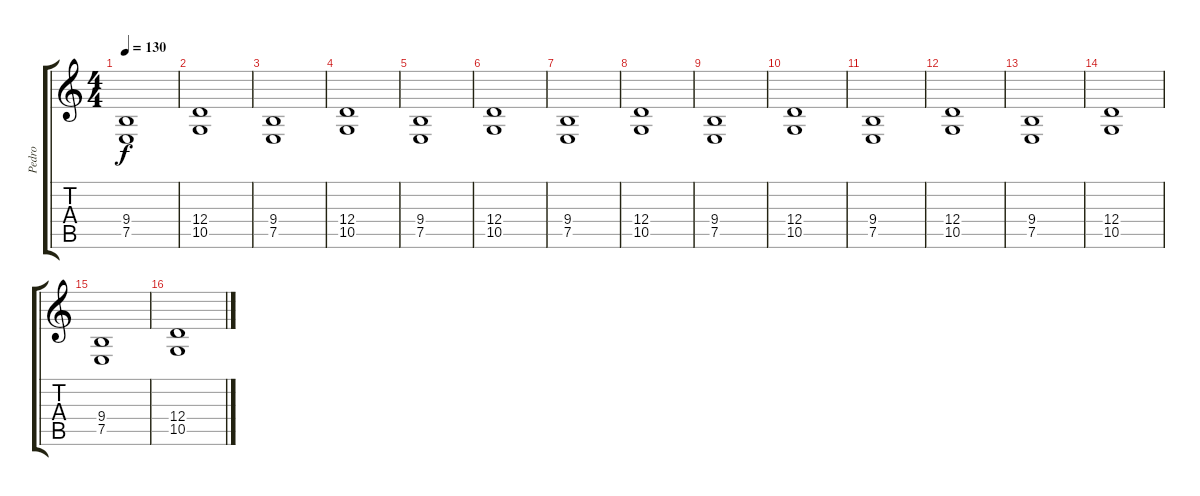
\track ("Pedro" "Pedro") {instrument synthstrings2}
\staff {score tabs}
\tuning (E4 B3 G3 D3 A2 E2) {hide}
\ts (4 4)
\tempo 130
\clef g2
\ks c
(9.4 7.5).1{dy f volume 10 instrument choiraahs} |
(12.4 10.5).1 |
(9.4 7.5).1{volume 10 instrument choiraahs} |
(12.4 10.5).1 |
(9.4 7.5).1{volume 10 instrument choiraahs} |
(12.4 10.5).1 |
(9.4 7.5).1{volume 10 instrument choiraahs} |
(12.4 10.5).1 |
(9.4 7.5).1{volume 10 instrument choiraahs} |
(12.4 10.5).1 |
(9.4 7.5).1{volume 10 instrument choiraahs} |
(12.4 10.5).1 |
(9.4 7.5).1{volume 10 instrument choiraahs} |
(12.4 10.5).1 |
(9.4 7.5).1{volume 10 instrument choiraahs} |
(12.4 10.5).1
